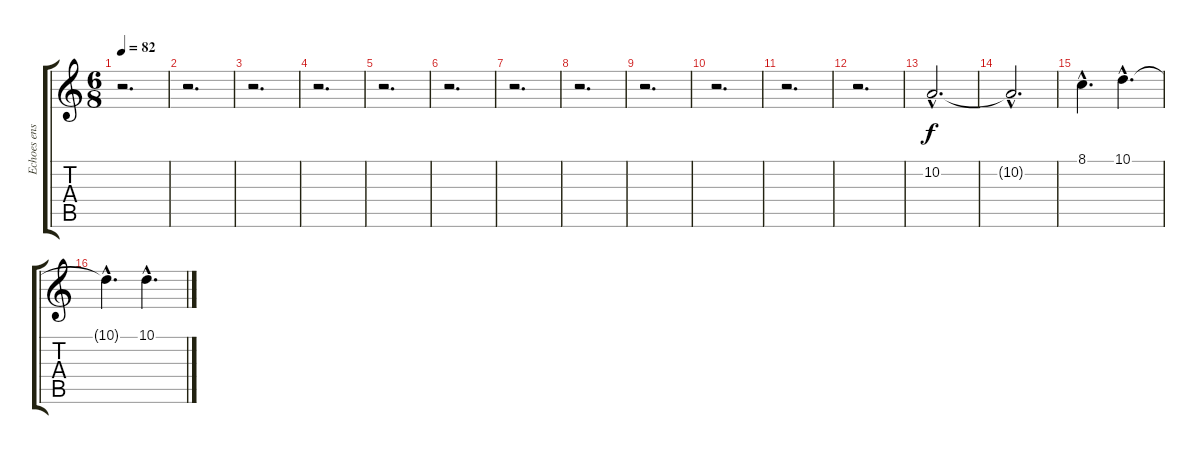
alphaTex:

\track ("Echoes ensemble 1" "Echoes ens") {instrument stringensemble1}
\staff {score tabs}
\tuning (E4 B3 G3 D3 A2 E2) {hide}
\ts (6 8)
\tempo 82
\clef g2
\ks c
r.2{d dy f instrument stringensemble1} |
r.2{d} |
r.2{d} |
r.2{d} |
r.2{d} |
r.2{d} |
r.2{d} |
r.2{d} |
r.2{d} |
r.2{d} |
r.2{d} |
r.2{d} |
10.2{hac}.2{d volume 4} |
10.2{hac t}.2{d} |
8.1{hac}.4{d volume 12} 10.1{hac}.4{d} |
10.1{hac t}.4{d} 10.1{hac}.4{d}
